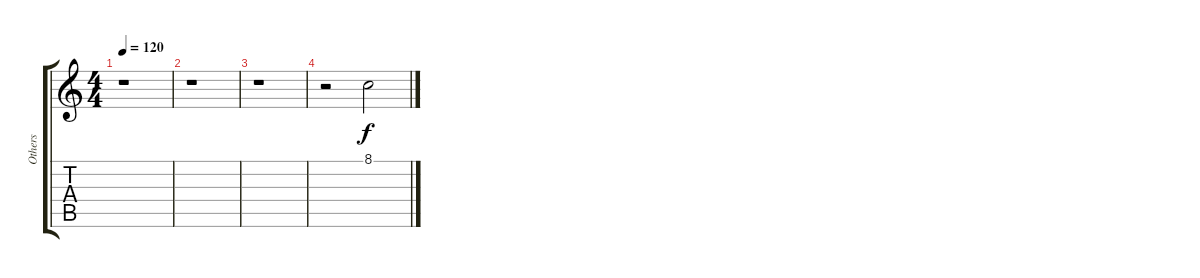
\track ("Others" "Others") {instrument seashore}
\staff {score tabs}
\tuning (E4 B3 G3 D3 A2 E2) {hide}
\ts (4 4)
\tempo 120
\clef g2
\ks c
r.1{dy f} |
r.1 |
r.1 |
r.2 8.1.2
